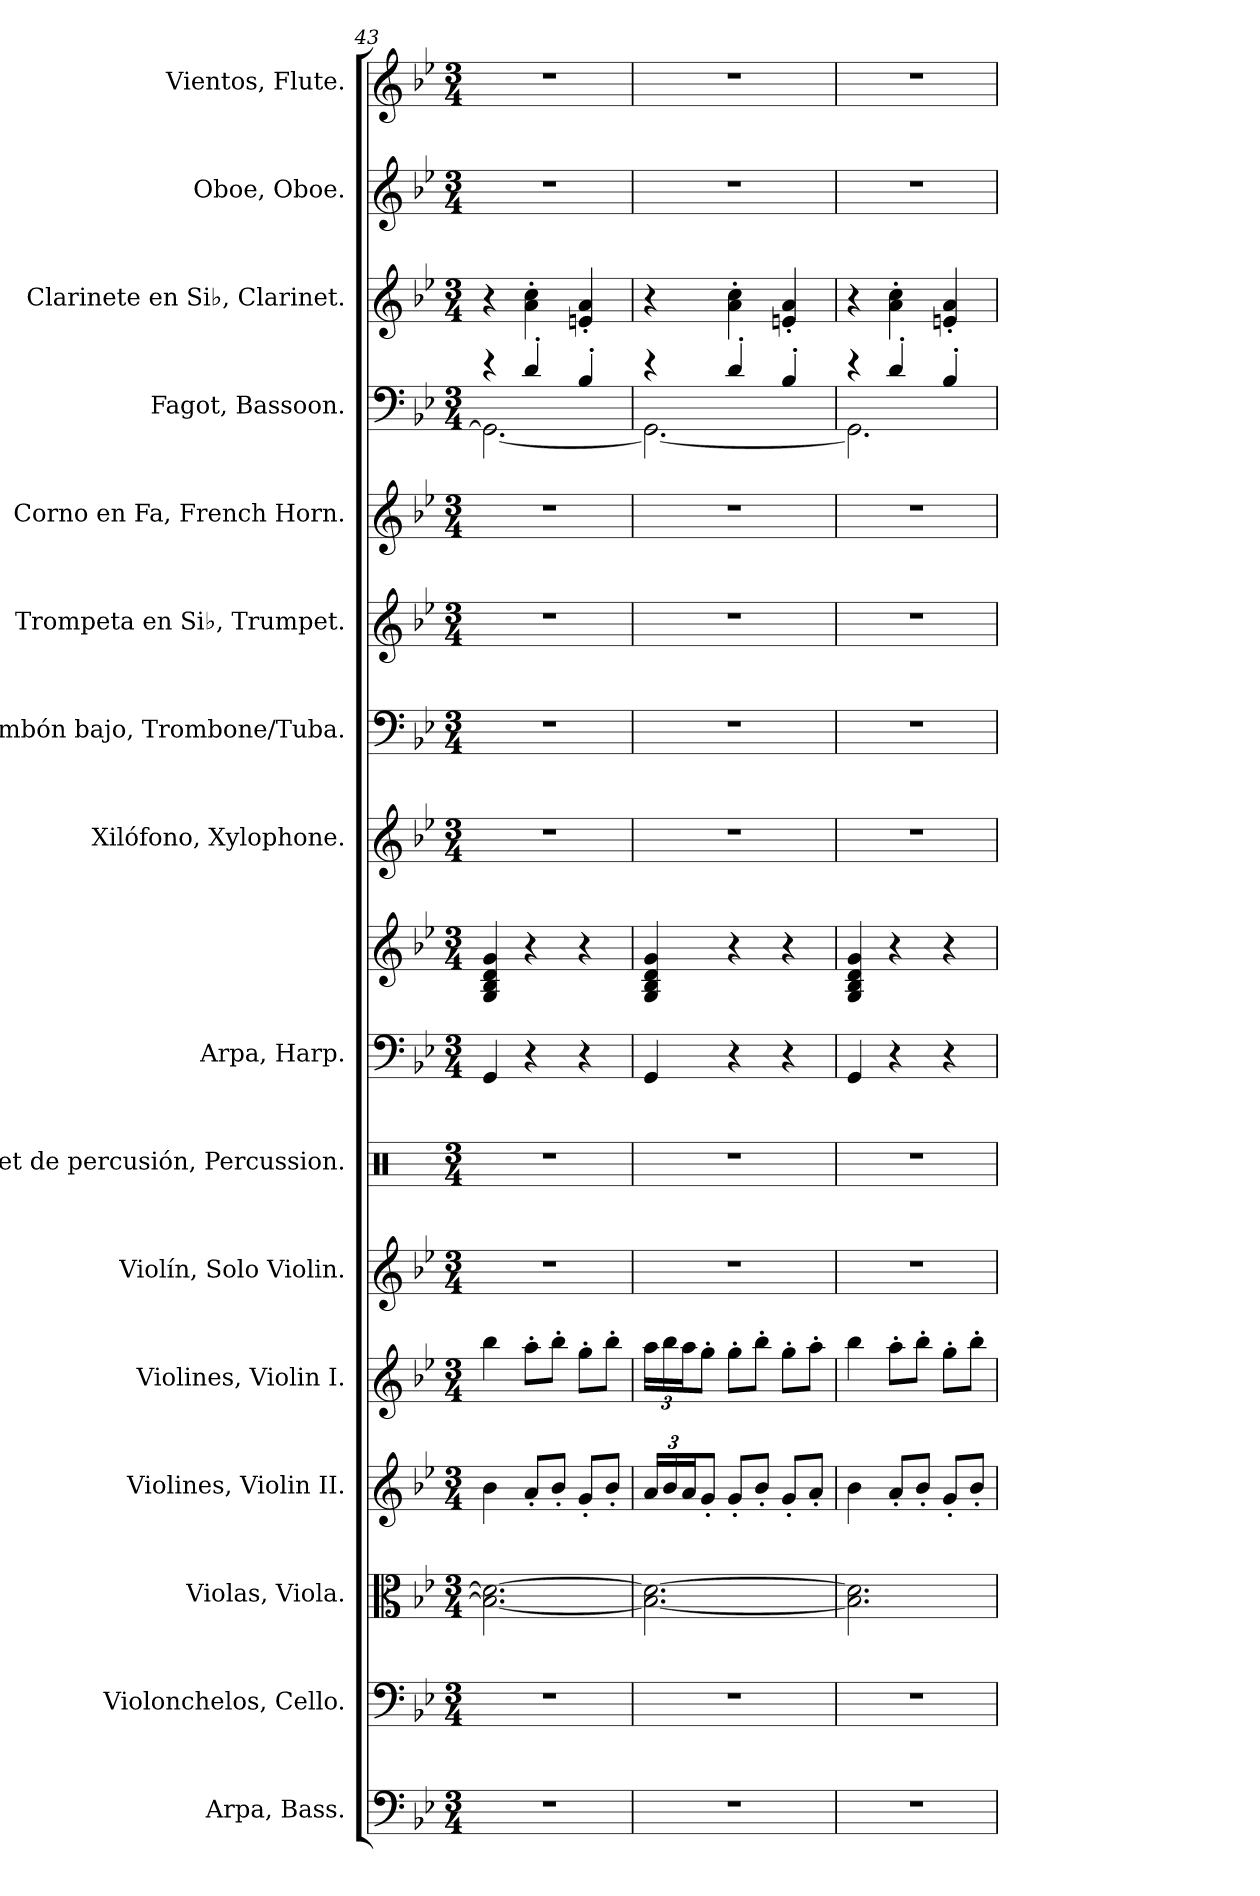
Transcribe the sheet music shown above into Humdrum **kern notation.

**kern	**kern	**kern	**kern	**kern	**kern	**kern	**kern	**kern	**kern	**kern	**kern	**kern	**kern	**kern	**kern	**kern
*part16	*part15	*part14	*part13	*part12	*part11	*part10	*part9	*part9	*part8	*part7	*part6	*part5	*part4	*part3	*part2	*part1
*staff17	*staff16	*staff15	*staff14	*staff13	*staff12	*staff11	*staff10	*staff9	*staff8	*staff7	*staff6	*staff5	*staff4	*staff3	*staff2	*staff1
*I"Arpa, Bass.	*I"Violonchelos, Cello.	*I"Violas, Viola.	*I"Violines, Violin II.	*I"Violines, Violin I.	*I"Violín, Solo Violin.	*I"Set de percusión, Percussion.	*I"Arpa, Harp.	*	*I"Xilófono, Xylophone.	*I"Trombón bajo, Trombone/Tuba.	*I"Trompeta en Si♭, Trumpet.	*I"Corno en Fa, French Horn.	*I"Fagot, Bassoon.	*I"Clarinete en Si♭, Clarinet.	*I"Oboe, Oboe.	*I"Vientos, Flute.
*I'Arp.	*I'Vcs.	*I'Vlas.	*I'Vlns.	*I'Vlns.	*I'Vln.	*	*I'Arp.	*	*I'Xil.	*I'Tbn. B.	*I'Tpt. Si♭	*I'Cor. Fa	*I'Fag.	*I'Cl. Si♭	*I'Ob.	*I'Vi.
*clefF4	*clefF4	*clefC3	*clefG2	*clefG2	*clefG2	*clefX	*clefF4	*clefG2	*clefG2	*clefF4	*clefG2	*clefG2	*clefF4	*clefG2	*clefG2	*clefG2
*	*	*	*	*	*	*	*	*	*ITrd-7c-12	*	*ITrd1c2	*ITrd4c7	*	*ITrd1c2	*	*
*k[b-e-]	*k[b-e-]	*k[b-e-]	*k[b-e-]	*k[b-e-]	*k[b-e-]	*k[]	*k[b-e-]	*k[b-e-]	*k[b-e-]	*k[b-e-]	*k[b-e-a-d-]	*k[b-e-a-]	*k[b-e-]	*k[b-e-a-d-]	*k[b-e-]	*k[b-e-]
*M3/4	*M3/4	*M3/4	*M3/4	*M3/4	*M3/4	*M3/4	*M3/4	*M3/4	*M3/4	*M3/4	*M3/4	*M3/4	*M3/4	*M3/4	*M3/4	*M3/4
=43	=43	=43	=43	=43	=43	=43	=43	=43	=43	=43	=43	=43	=43	=43	=43	=43
*	*	*	*	*	*	*	*	*	*	*	*	*	*^	*	*	*
2.r	2.r	2.B-\_ 2.d\_	4b-\	4bb-\	2.r	2.r	4GG/	4G/ 4B-/ 4d/ 4g/	2.r	2.r	2.r	2.r	4r	2.GG\_	4r	2.r	2.r
.	.	.	8a'/L	8aa'\L	.	.	4r	4r	.	.	.	.	4d'/	.	4g\' 4b-\'	.	.
.	.	.	8b-'/J	8bb-'\J	.	.	.	.	.	.	.	.	.	.	.	.	.
.	.	.	8g'/L	8gg'\L	.	.	4r	4r	.	.	.	.	4B-'/	.	4dn/' 4g/'	.	.
.	.	.	8b-'/J	8bb-'\J	.	.	.	.	.	.	.	.	.	.	.	.	.
=44	=44	=44	=44	=44	=44	=44	=44	=44	=44	=44	=44	=44	=44	=44	=44	=44	=44
*	*	*	*Xbrackettup	*Xbrackettup	*	*	*	*	*	*	*	*	*	*	*	*	*
2.r	2.r	2.B-\_ 2.d\_	24a/LL	24aa\LL	2.r	2.r	4GG/	4G/ 4B-/ 4d/ 4g/	2.r	2.r	2.r	2.r	4r	2.GG\_	4r	2.r	2.r
.	.	.	24b-/	24bb-\	.	.	.	.	.	.	.	.	.	.	.	.	.
.	.	.	24a/J	24aa\J	.	.	.	.	.	.	.	.	.	.	.	.	.
.	.	.	8g'/J	8gg'\J	.	.	.	.	.	.	.	.	.	.	.	.	.
.	.	.	8g'/L	8gg'\L	.	.	4r	4r	.	.	.	.	4d'/	.	4g\' 4b-\'	.	.
.	.	.	8b-'/J	8bb-'\J	.	.	.	.	.	.	.	.	.	.	.	.	.
.	.	.	8g'/L	8gg'\L	.	.	4r	4r	.	.	.	.	4B-'/	.	4dn/' 4g/'	.	.
.	.	.	8a'/J	8aa'\J	.	.	.	.	.	.	.	.	.	.	.	.	.
=45	=45	=45	=45	=45	=45	=45	=45	=45	=45	=45	=45	=45	=45	=45	=45	=45	=45
2.r	2.r	2.B-\] 2.d\]	4b-\	4bb-\	2.r	2.r	4GG/	4G/ 4B-/ 4d/ 4g/	2.r	2.r	2.r	2.r	4r	2.GG\]	4r	2.r	2.r
.	.	.	8a'/L	8aa'\L	.	.	4r	4r	.	.	.	.	4d'/	.	4g\' 4b-\'	.	.
.	.	.	8b-'/J	8bb-'\J	.	.	.	.	.	.	.	.	.	.	.	.	.
.	.	.	8g'/L	8gg'\L	.	.	4r	4r	.	.	.	.	4B-'/	.	4dn/' 4g/'	.	.
.	.	.	8b-'/J	8bb-'\J	.	.	.	.	.	.	.	.	.	.	.	.	.
*	*	*	*	*	*	*	*	*	*	*	*	*	*v	*v	*	*	*
=	=	=	=	=	=	=	=	=	=	=	=	=	=	=	=	=
*-	*-	*-	*-	*-	*-	*-	*-	*-	*-	*-	*-	*-	*-	*-	*-	*-
